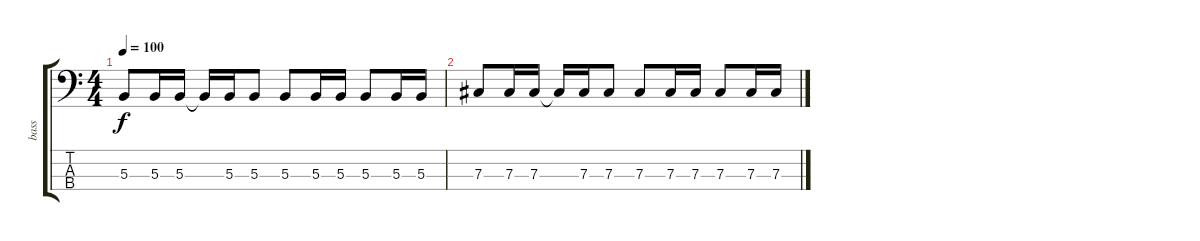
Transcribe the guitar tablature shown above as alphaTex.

\track ("bass" "bass") {instrument electricbassfinger}
\staff {score tabs}
\tuning (E2 B1 Gb1 Db1) {hide}
\ts (4 4)
\tempo 100
\clef f4
\ks c
5.3.8{dy f volume 0} 5.3.16 5.3.16 5.3{t}.16 5.3.16 5.3.8 5.3.8 5.3.16 5.3.16 5.3.8 5.3.16 5.3.16 |
7.3.8 7.3.16 7.3.16 7.3{t}.16 7.3.16 7.3.8 7.3.8 7.3.16 7.3.16 7.3.8 7.3.16 7.3.16
